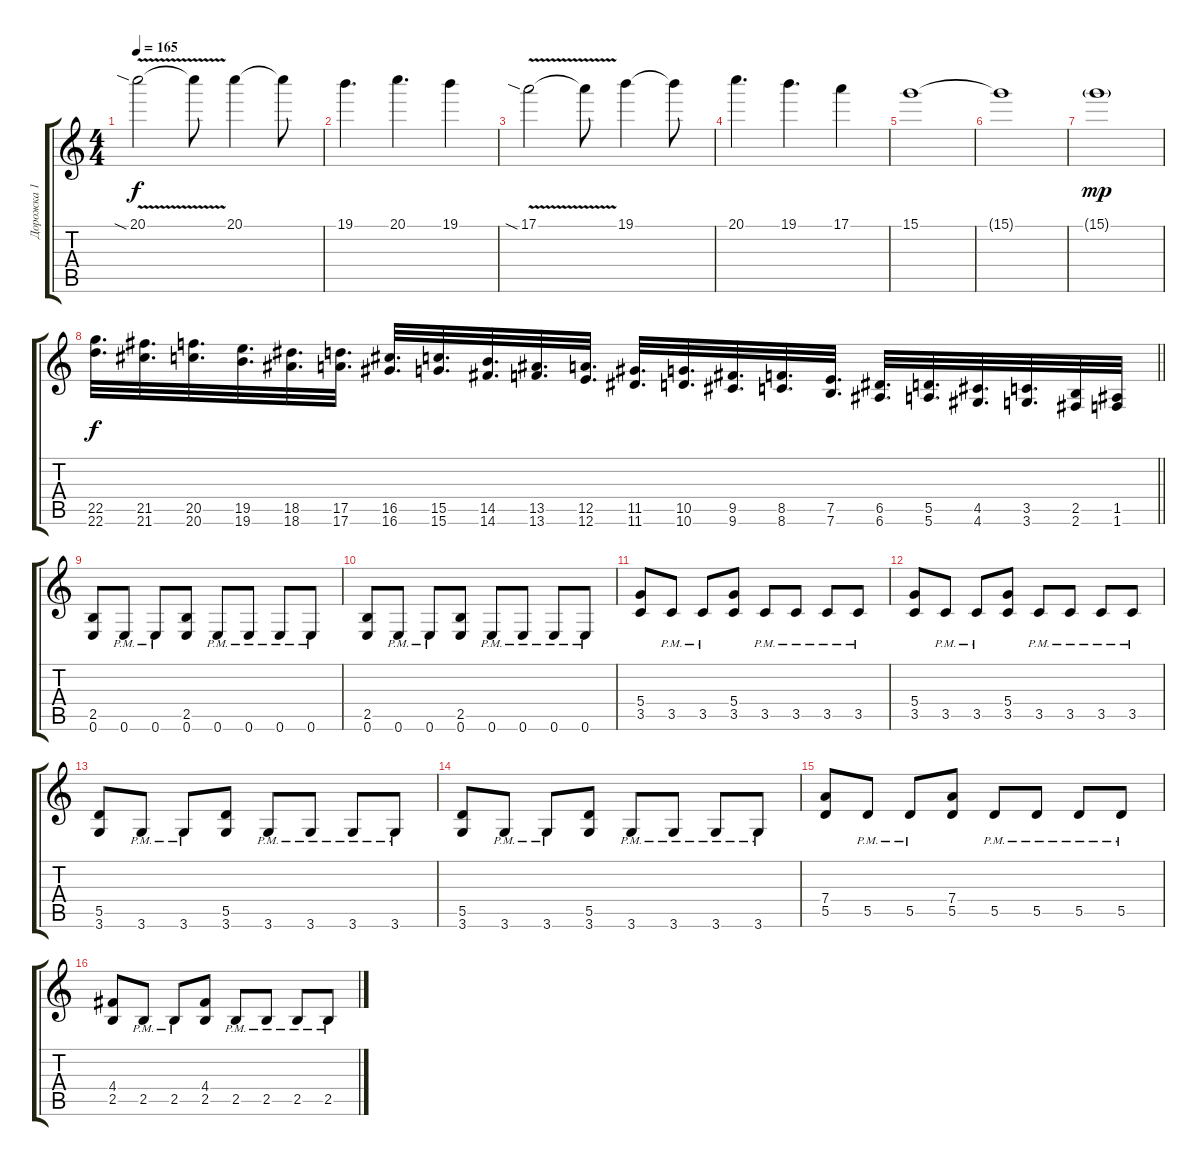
\track ("Дорожка 1" "Дорожка 1") {instrument distortionguitar}
\staff {score tabs}
\tuning (E4 B3 G3 D3 A2 E2) {hide}
\ts (4 4)
\tempo 165
\clef g2
\ks c
20.1{v sia}.2{dy f} 20.1{t}.8 20.1.4 20.1{t}.8 |
19.1.4{d} 20.1.4{d} 19.1.4 |
17.1{v sia}.2 17.1{t}.8 19.1.4 19.1{t}.8 |
20.1.4{d} 19.1.4{d} 17.1.4 |
15.1.1 |
15.1{t}.1 |
15.1{g}.1{dy mp} |
\barLineRight lightlight
(22.5 22.6).32{d dy f} (21.5 21.6).32{d} (20.5 20.6).32{d} (19.5 19.6).32{d} (18.5 18.6).32{d} (17.5 17.6).32{d} (16.5 16.6).32{d} (15.5 15.6).32{d} (14.5 14.6).32{d} (13.5 13.6).32{d} (12.5 12.6).32{d} (11.5 11.6).32{d} (10.5 10.6).32{d} (9.5 9.6).32{d} (8.5 8.6).32{d} (7.5 7.6).32{d} (6.5 6.6).32{d} (5.5 5.6).32{d} (4.5 4.6).32{d} (3.5 3.6).32{d} (2.5 2.6).32 (1.5 1.6).32 |
(2.5 0.6).8 0.6{pm}.8 0.6{pm}.8 (2.5 0.6).8 0.6{pm}.8 0.6{pm}.8 0.6{pm}.8 0.6{pm}.8 |
(2.5 0.6).8 0.6{pm}.8 0.6{pm}.8 (2.5 0.6).8 0.6{pm}.8 0.6{pm}.8 0.6{pm}.8 0.6{pm}.8 |
(5.4 3.5).8 3.5{pm}.8 3.5{pm}.8 (5.4 3.5).8 3.5{pm}.8 3.5{pm}.8 3.5{pm}.8 3.5{pm}.8 |
(5.4 3.5).8 3.5{pm}.8 3.5{pm}.8 (5.4 3.5).8 3.5{pm}.8 3.5{pm}.8 3.5{pm}.8 3.5{pm}.8 |
(5.5 3.6).8 3.6{pm}.8 3.6{pm}.8 (5.5 3.6).8 3.6{pm}.8 3.6{pm}.8 3.6{pm}.8 3.6{pm}.8 |
(5.5 3.6).8 3.6{pm}.8 3.6{pm}.8 (5.5 3.6).8 3.6{pm}.8 3.6{pm}.8 3.6{pm}.8 3.6{pm}.8 |
(7.4 5.5).8 5.5{pm}.8 5.5{pm}.8 (7.4 5.5).8 5.5{pm}.8 5.5{pm}.8 5.5{pm}.8 5.5{pm}.8 |
(4.4 2.5).8 2.5{pm}.8 2.5{pm}.8 (4.4 2.5).8 2.5{pm}.8 2.5{pm}.8 2.5{pm}.8 2.5{pm}.8
